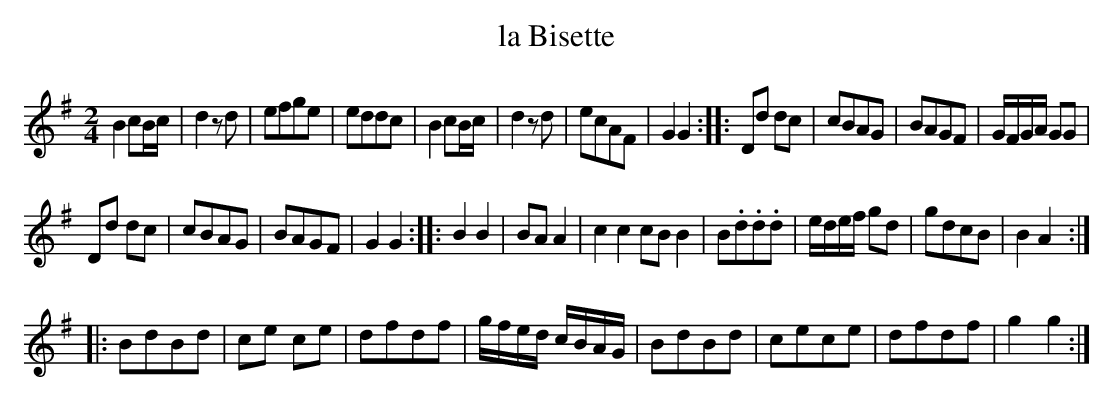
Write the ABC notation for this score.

X:1
T:la Bisette
L:1/8
M:2/4
K:G major
B2 cB/c/| d2 zd| efge| eddc|\
B2 cB/c/| d2 zd| ecAF| G2G2::\
Dd dc| cBAG| BAGF| G/F/G/A/ GG|
Dd dc| cBAG| BAGF| G2G2::\
B2B2| BA A2| c2c2 cBB2|\
B.d.d.d| e/d/e/f/ gd| gdcB| B2A2::
BdBd| ce ce| dfdf| g/f/e/d/ c/B/A/G/|\
BdBd| cece| dfdf| g2g2:|
